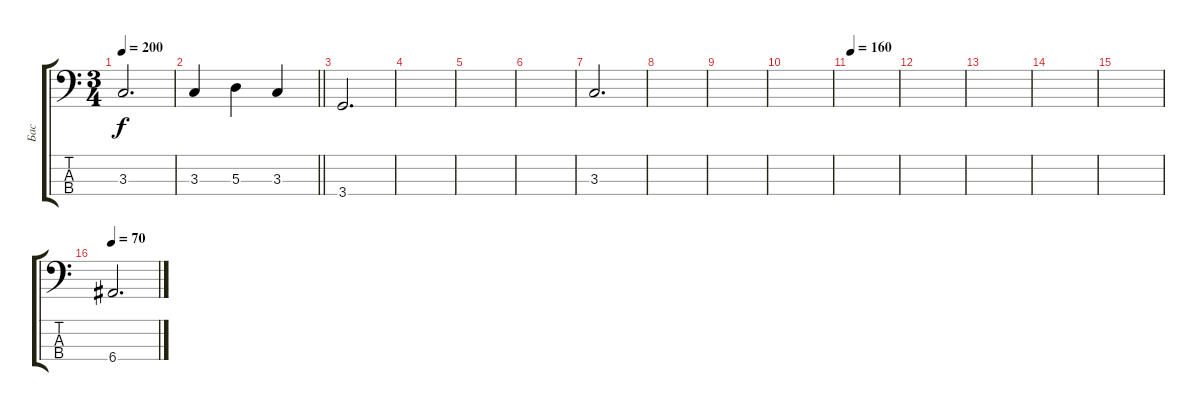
\track ("Бас" "Бас") {instrument electricbassfinger}
\staff {score tabs}
\tuning (G2 D2 A1 E1) {hide}
\ts (3 4)
\tempo 200
\clef f4
\ks c
3.3.2{d dy f} |
\barLineRight lightlight
3.3.4 5.3.4 3.3.4 |
3.4.2{d} |
|
|
|
3.3.2{d} |
|
|
|
\tempo 160
|
|
|
|
|
\tempo 70
6.4.2{d}
